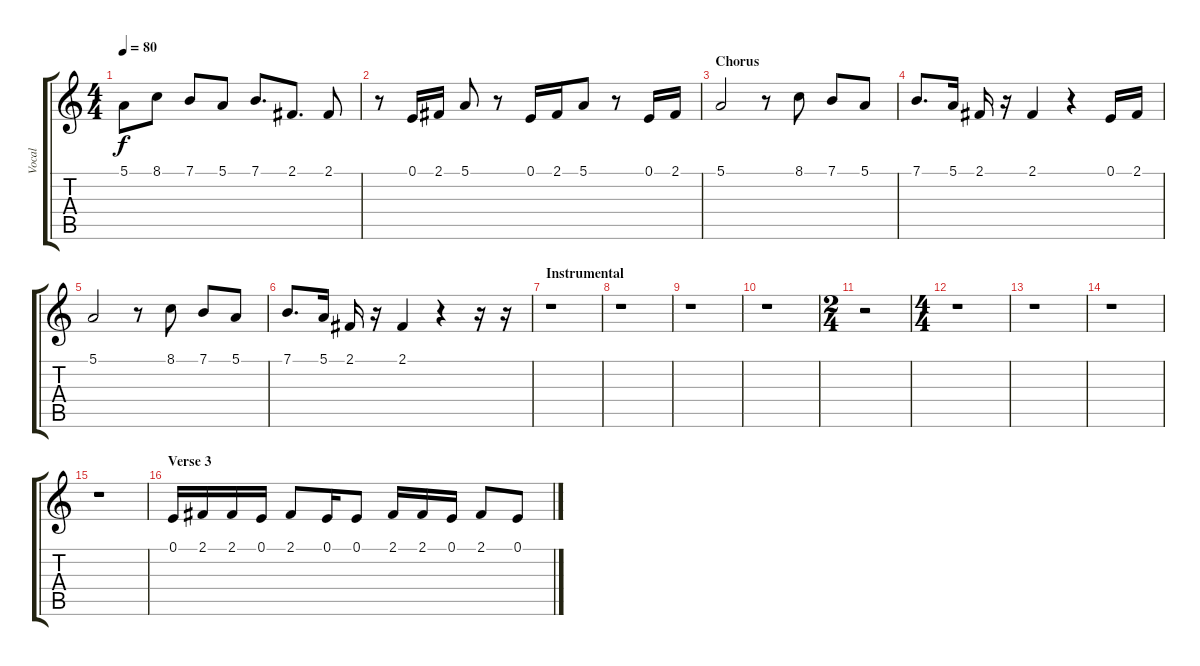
\track ("Vocal" "Vocal") {instrument lead6voice}
\staff {score tabs}
\tuning (E4 B3 G3 D3 A2 E2) {hide}
\ts (4 4)
\tempo 80
\clef g2
\ks c
5.1.8{dy f} 8.1.8 7.1.8 5.1.8 7.1.8{d} 2.1.8{d} 2.1.8 |
r.8 0.1.16 2.1.16 5.1.8 r.8 0.1.16 2.1.16 5.1.8 r.8 0.1.16 2.1.16 |
\section ("" "Chorus")
5.1.2 r.8 8.1.8 7.1.8 5.1.8 |
7.1.8{d} 5.1.16 2.1.16 r.16 2.1.4 r.4 0.1.16 2.1.16 |
5.1.2 r.8 8.1.8 7.1.8 5.1.8 |
7.1.8{d} 5.1.16 2.1.16 r.16 2.1.4 r.4 r.16 r.16 |
\section ("" "Instrumental")
r.1 |
r.1 |
r.1 |
r.1 |
\ts (2 4)
r.2 |
\ts (4 4)
r.1 |
r.1 |
r.1 |
r.1 |
\section ("" "Verse 3")
0.1.16 2.1.16 2.1.16 0.1.16 2.1.8 0.1.16 0.1.8 2.1.16 2.1.16 0.1.16 2.1.8 0.1.8
